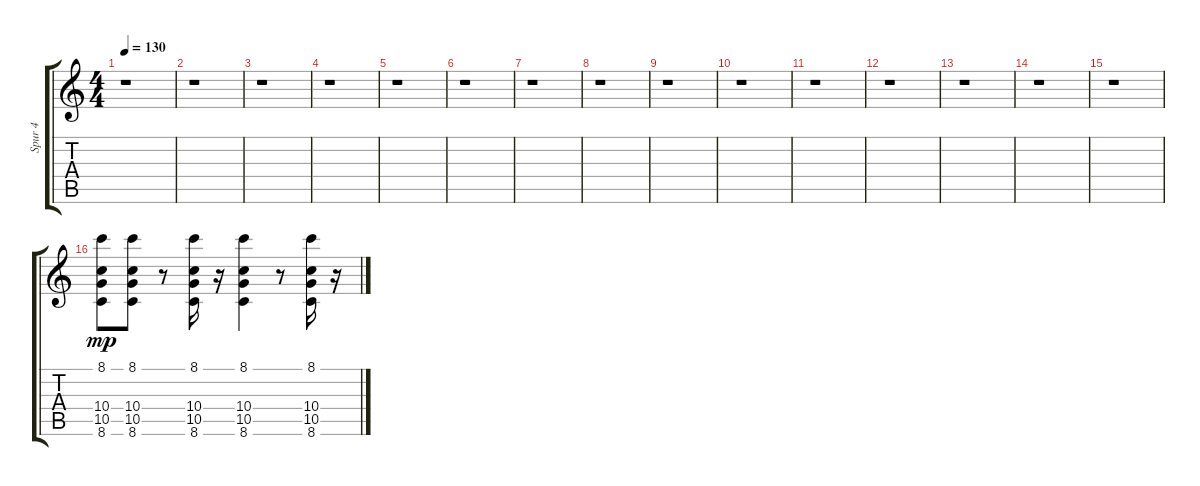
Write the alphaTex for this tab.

\track ("Spur 4" "Spur 4") {instrument acousticguitarsteel}
\staff {score tabs}
\tuning (E4 B3 G3 D3 A2 E2) {hide}
\ts (4 4)
\tempo 130
\clef g2
\ks c
r.1{dy mp instrument acousticguitarsteel} |
r.1 |
r.1 |
r.1 |
r.1 |
r.1 |
r.1 |
r.1 |
r.1 |
r.1 |
r.1 |
r.1 |
r.1 |
r.1 |
r.1 |
(8.1 10.4 10.5 8.6).8 (8.1 10.4 10.5 8.6).8 r.8 (8.1 10.4 10.5 8.6).16 r.16 (8.1 10.4 10.5 8.6).4 r.8 (8.1 10.4 10.5 8.6).16 r.16
